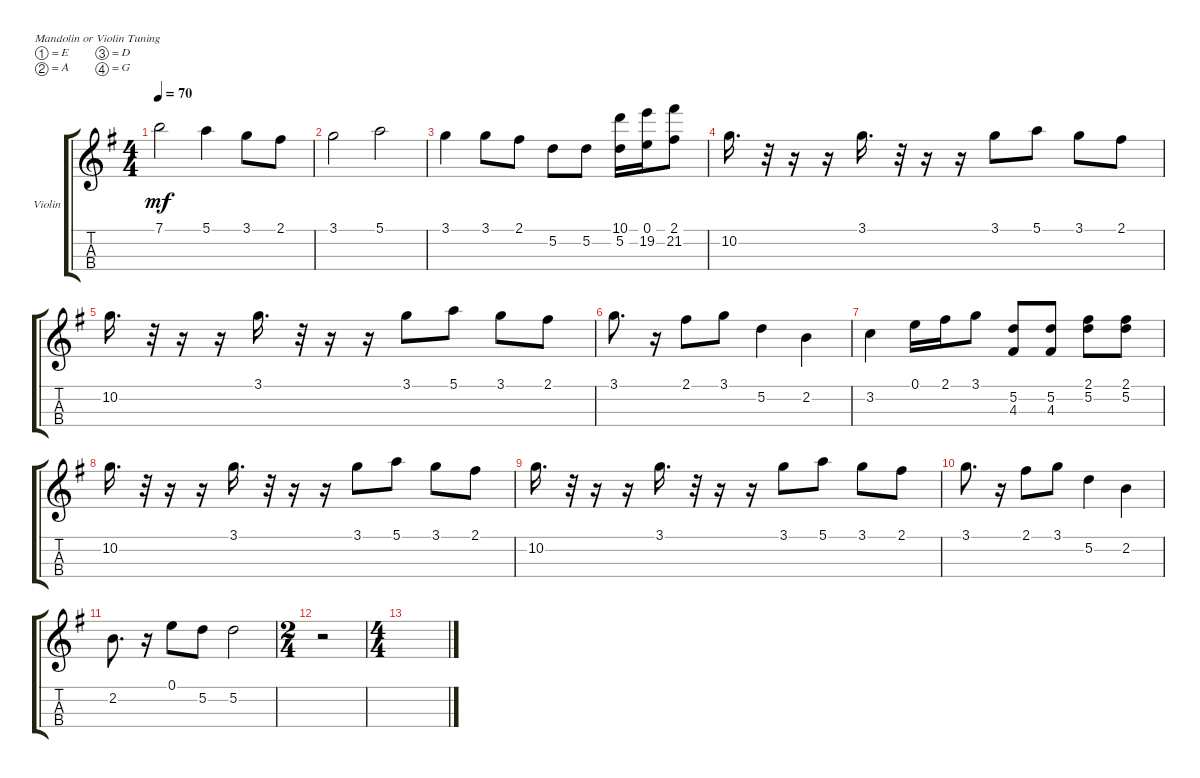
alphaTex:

\defaultSystemsLayout 4
\bracketExtendMode groupsimilarinstruments
\firstSystemTrackNameOrientation horizontal
\otherSystemsTrackNameOrientation horizontal
\track ("Violin" "Violin") {instrument violin}
\staff {score tabs}
\tuning (E5 A4 D4 G3)
\ts (4 4)
\tempo 70
\clef g2
\ks eminor
7.1.2{dy mf} 5.1.4 3.1.8 2.1.8 |
3.1.2 5.1.2 |
3.1.4 3.1.8 2.1.8 5.2.8 5.2.8 (5.2 10.1).16 (0.1 19.2).16 (2.1 21.2).8 |
10.2.16{d} r.32 r.16 r.16 3.1.16{d} r.32 r.16 r.16 3.1.8 5.1.8 3.1.8 2.1.8 |
10.2.16{d} r.32 r.16 r.16 3.1.16{d} r.32 r.16 r.16 3.1.8 5.1.8 3.1.8 2.1.8 |
3.1.8{d} r.16 2.1.8 3.1.8 5.2.4 2.2.4 |
3.2.4 0.1.16 2.1.16 3.1.8 (5.2 4.3).8 (4.3 5.2).8 (2.1 5.2).8 (2.1 5.2).8 |
10.2.16{d} r.32 r.16 r.16 3.1.16{d} r.32 r.16 r.16 3.1.8 5.1.8 3.1.8 2.1.8 |
10.2.16{d} r.32 r.16 r.16 3.1.16{d} r.32 r.16 r.16 3.1.8 5.1.8 3.1.8 2.1.8 |
3.1.8{d} r.16 2.1.8 3.1.8 5.2.4 2.2.4 |
2.2.8{d} r.16 0.1.8 5.2.8 5.2.2 |
\ts (2 4)
r.2 |
\ts (4 4)
